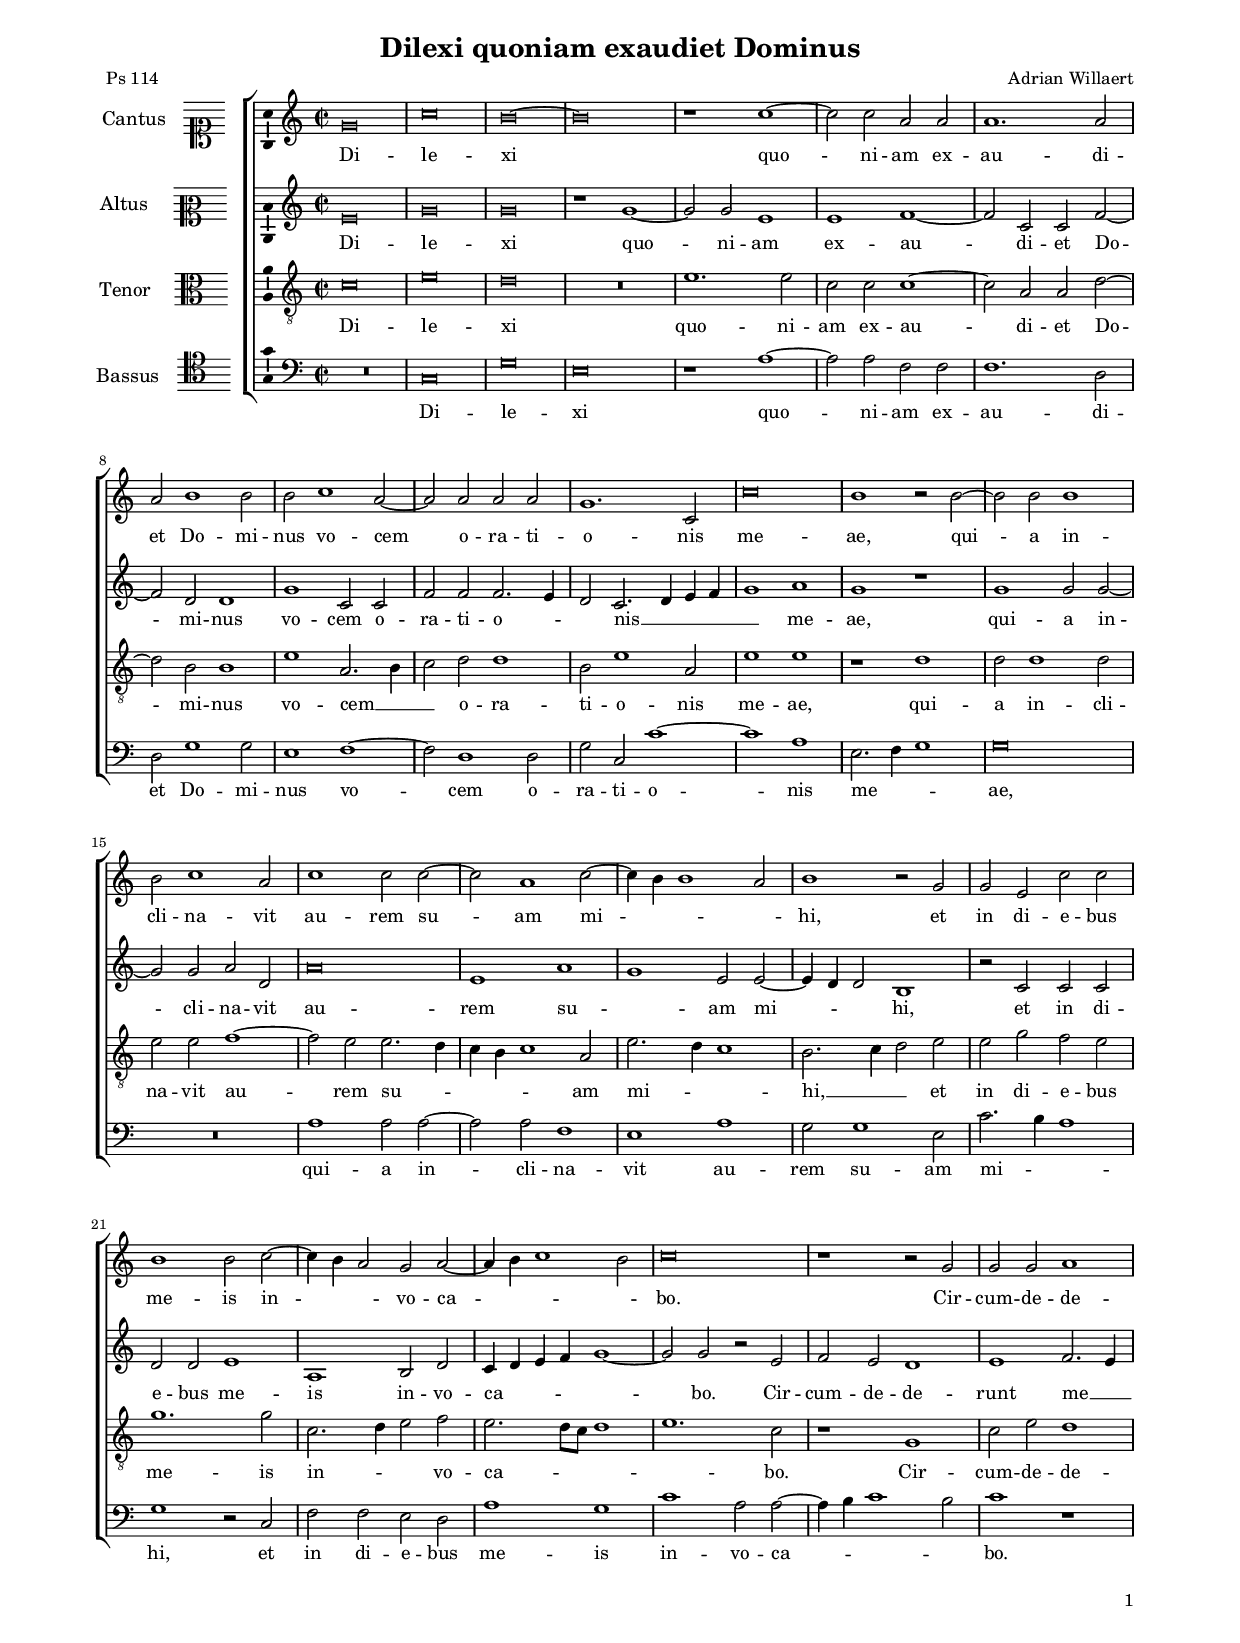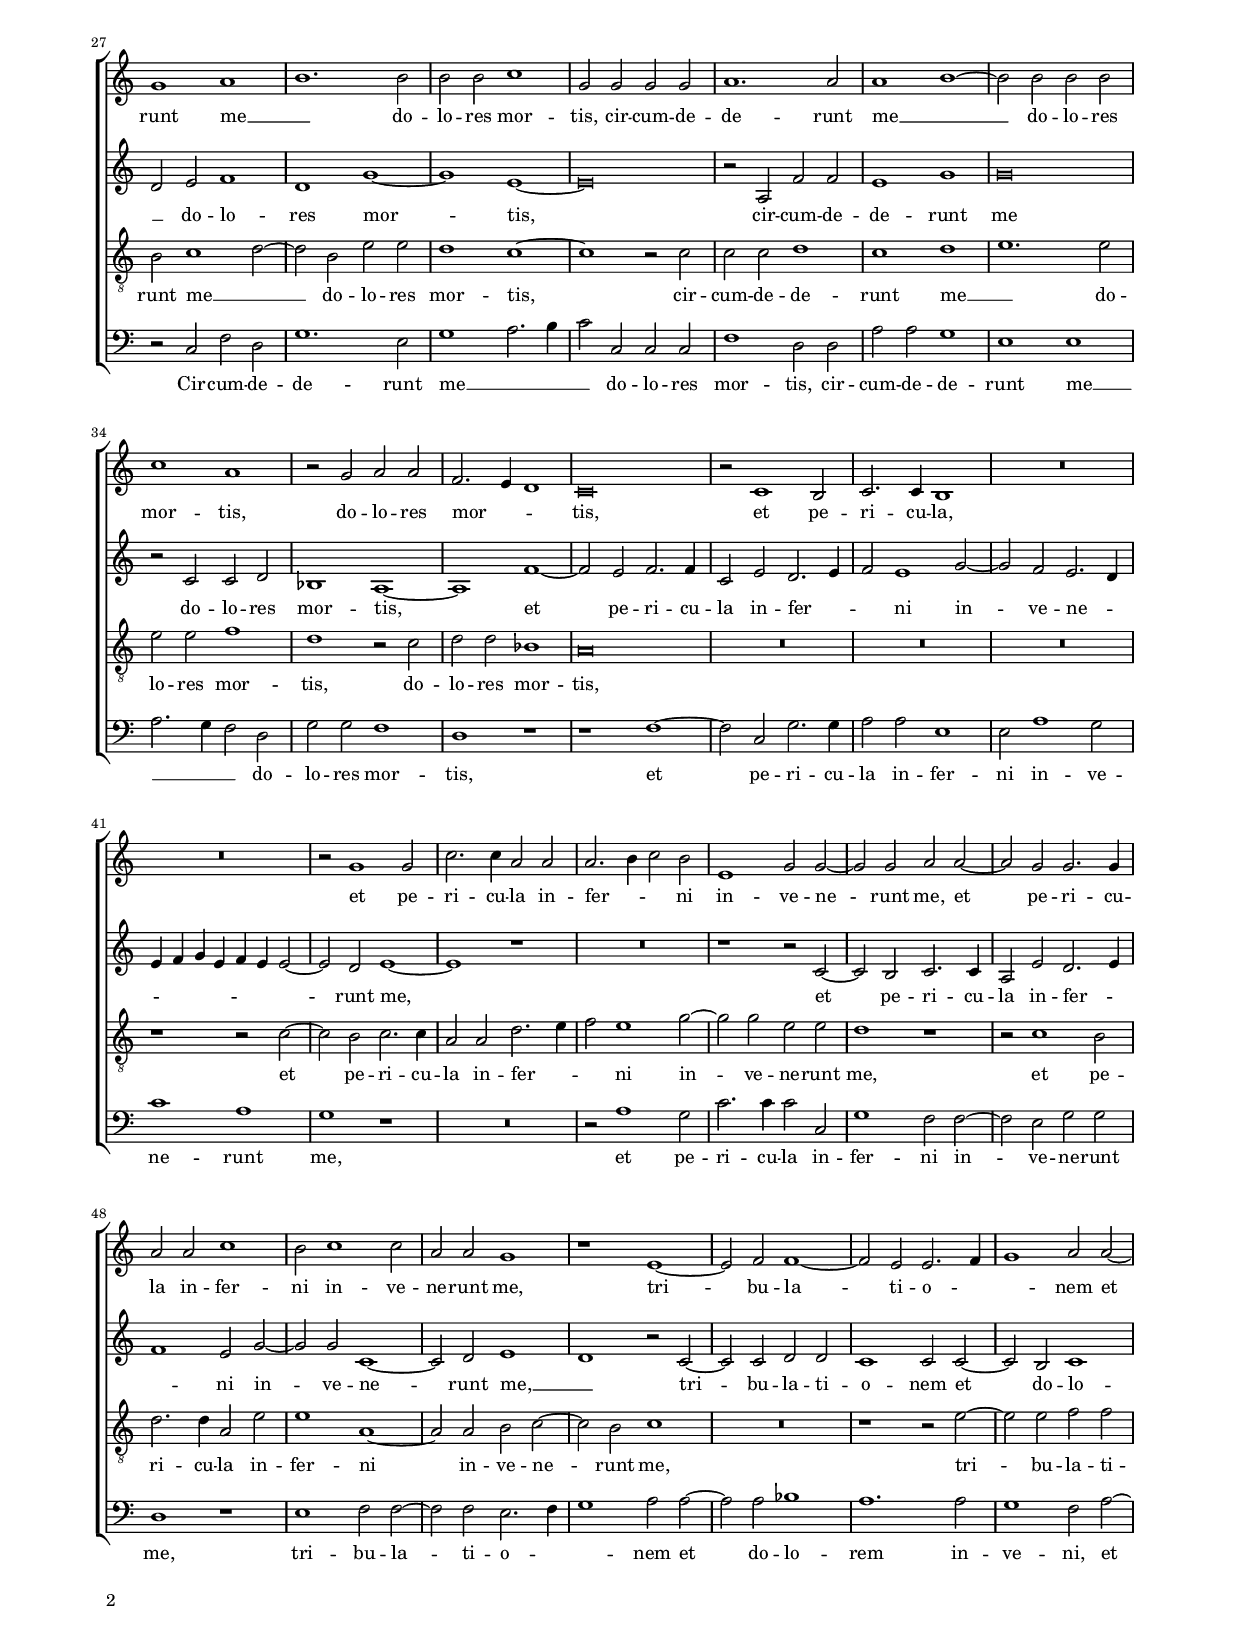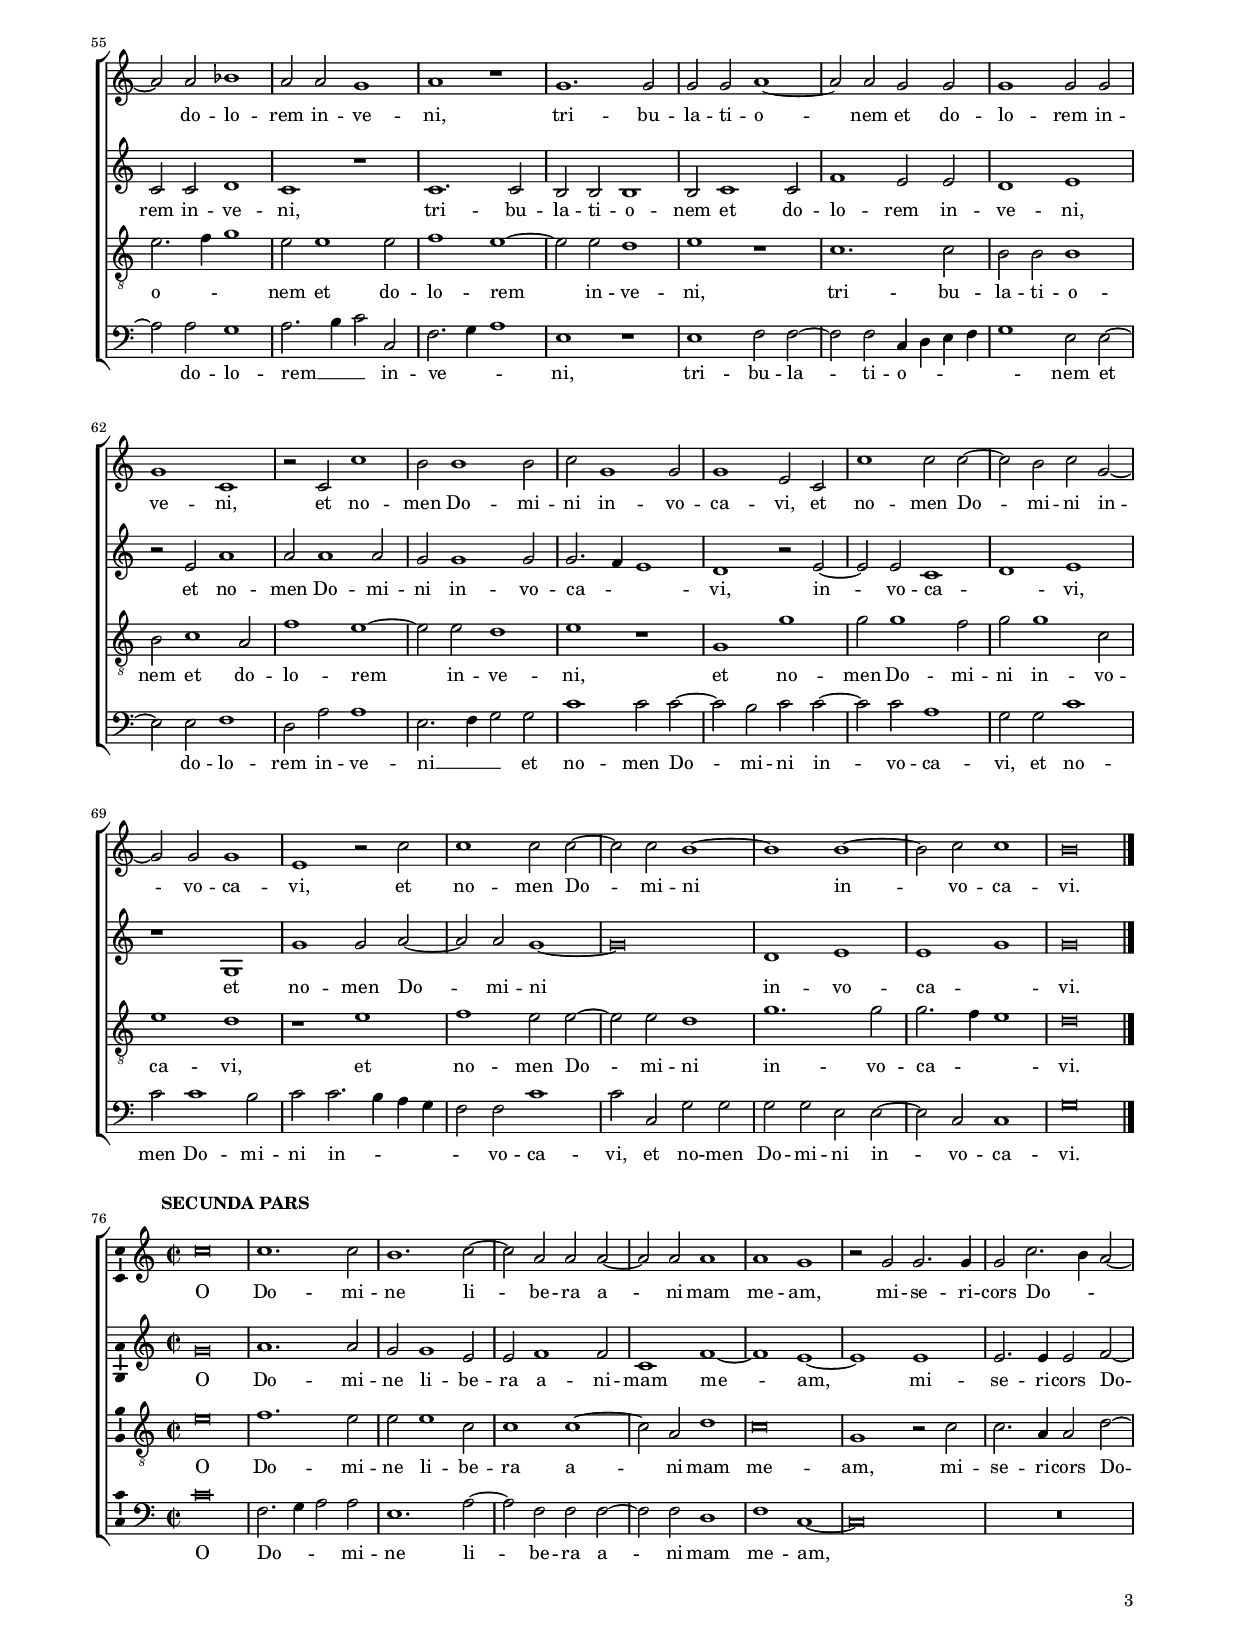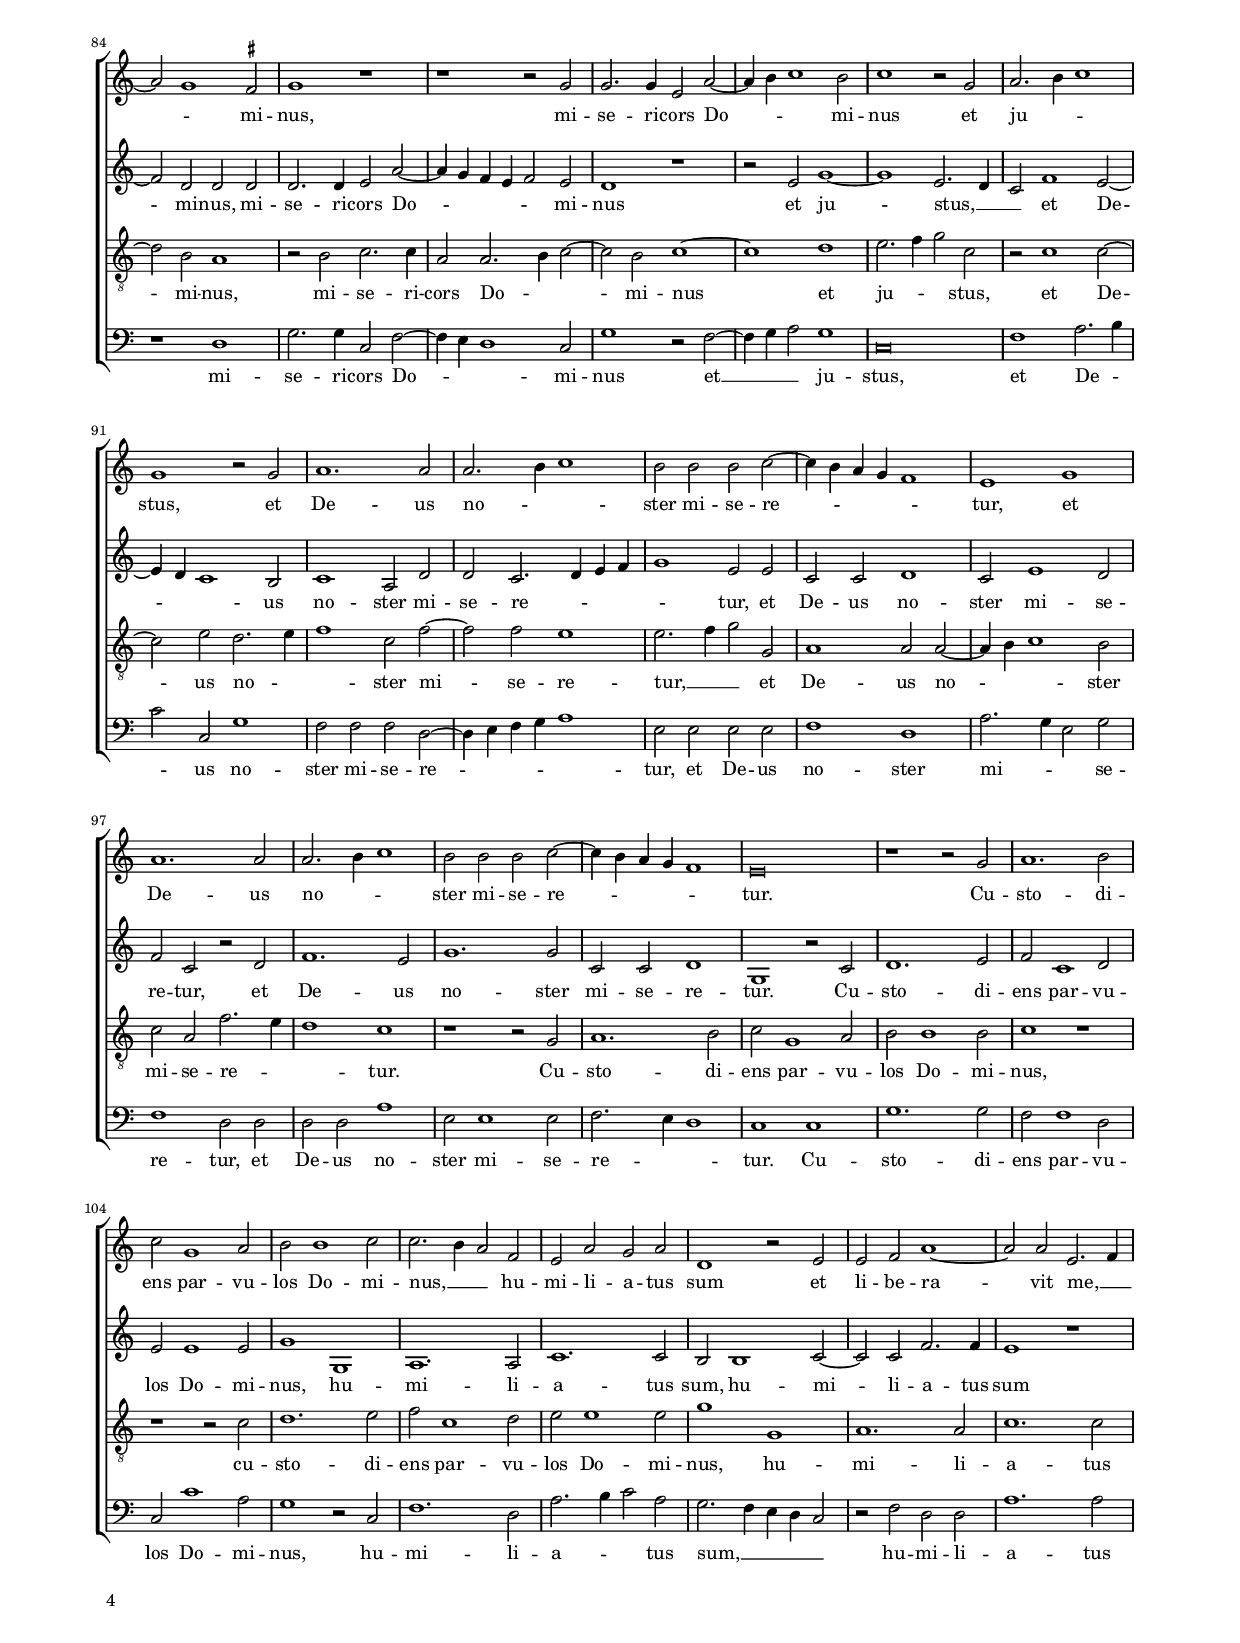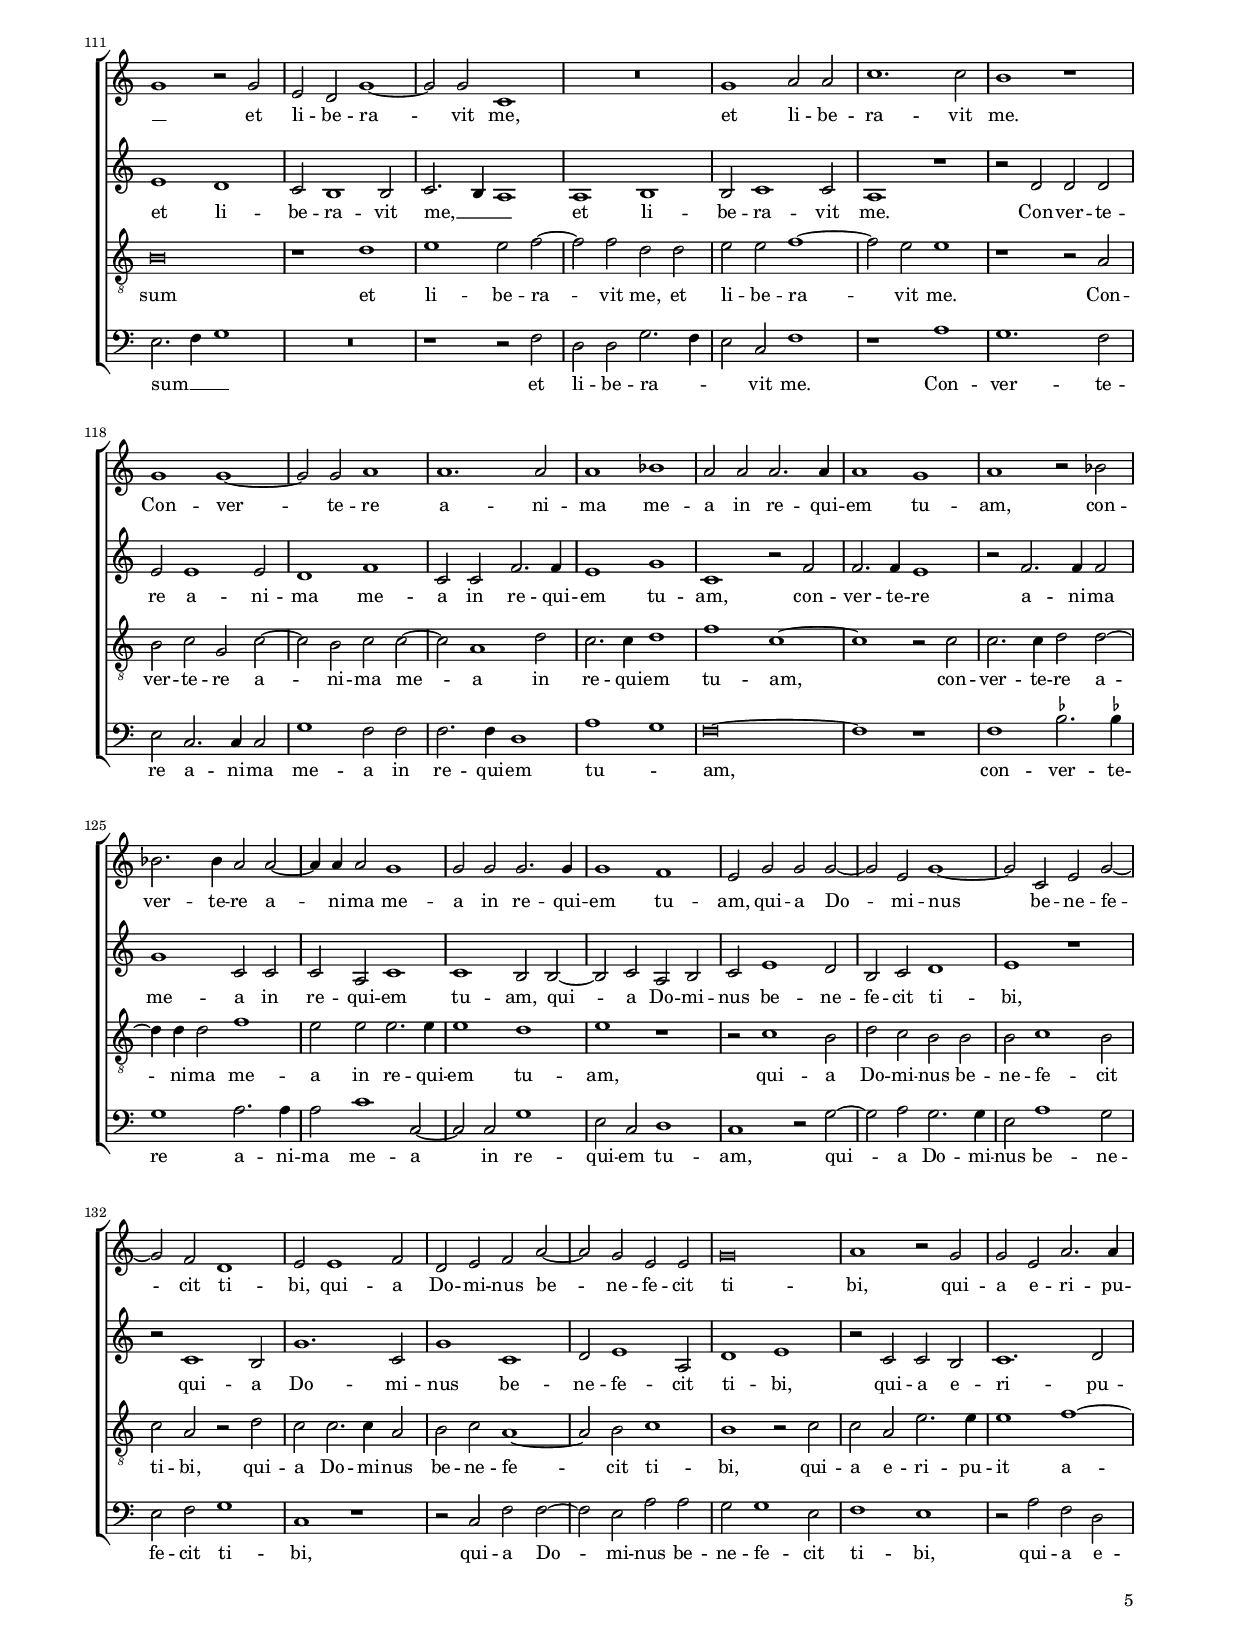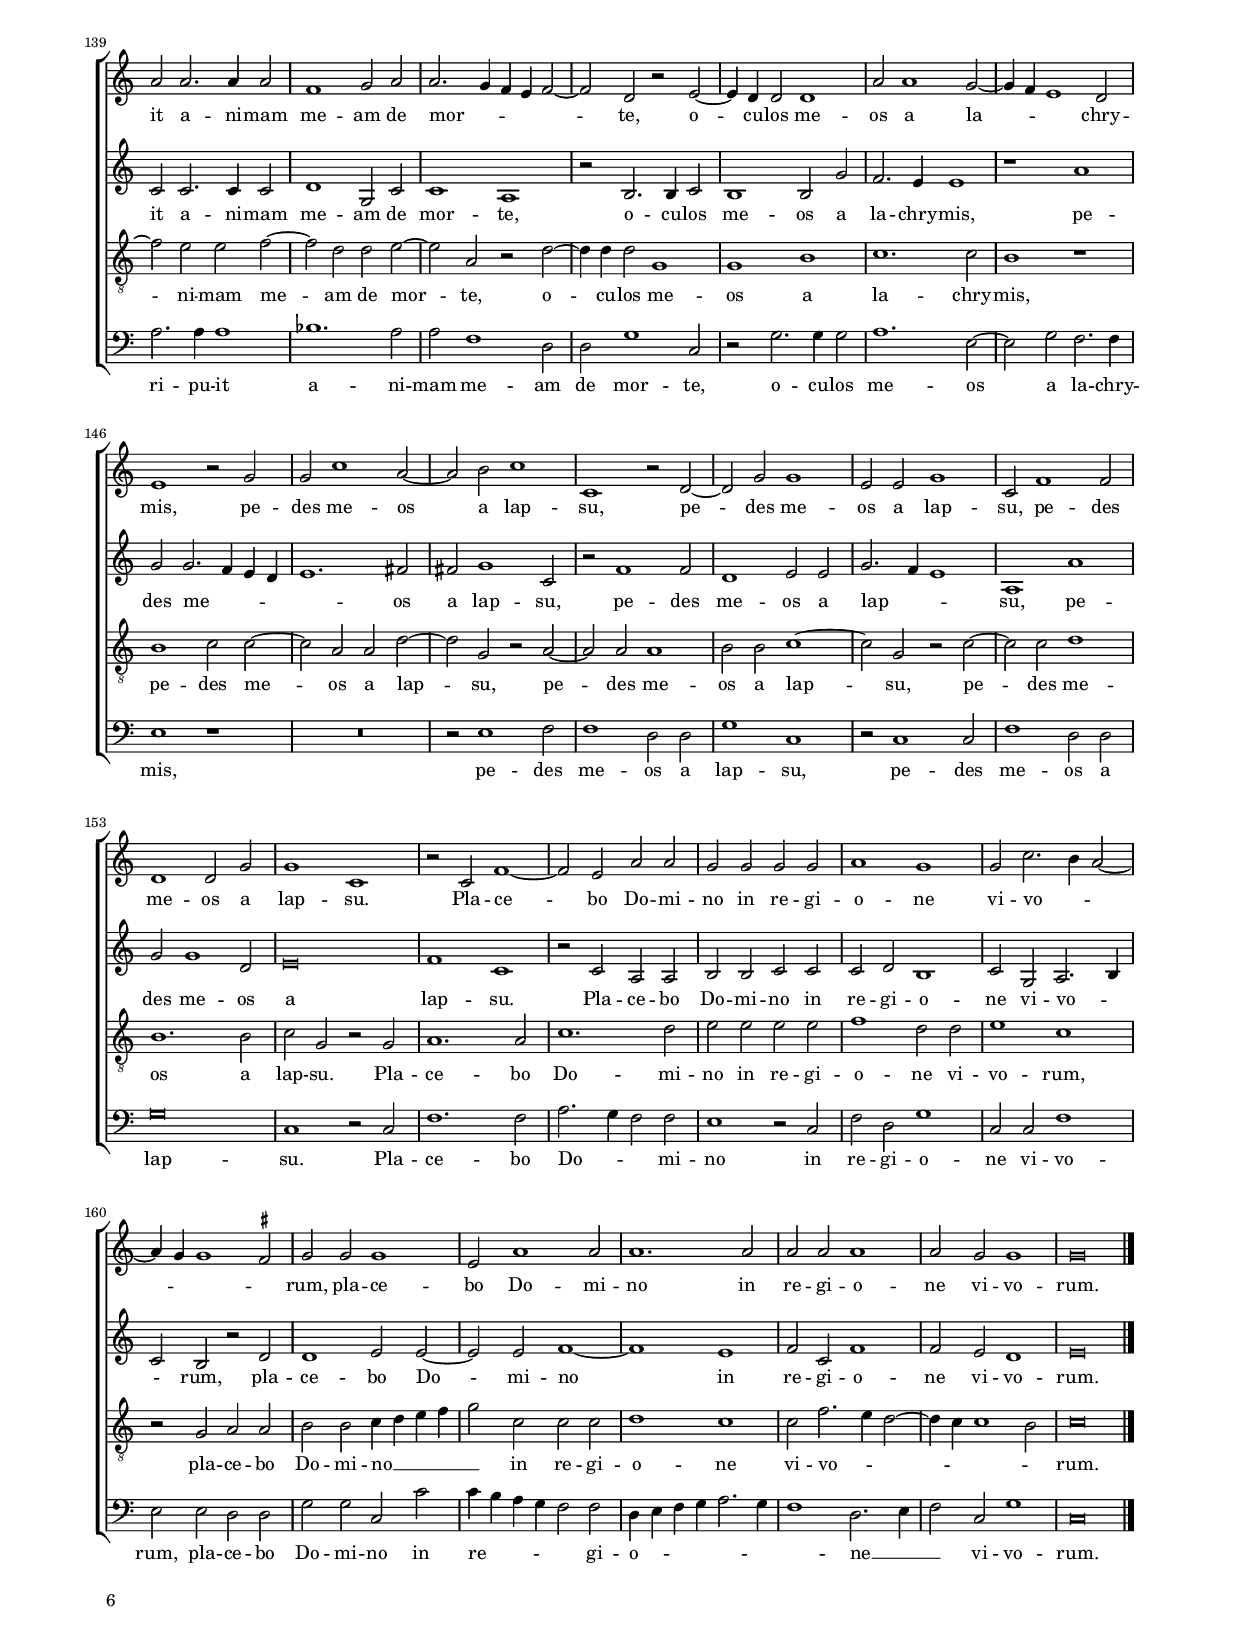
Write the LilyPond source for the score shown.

\header
{
	title="Dilexi quoniam exaudiet Dominus"
	composer="Adrian Willaert"
	poet="Ps 114"
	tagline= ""
}

\version "2.24.2"
\language deutsch
#(set-global-staff-size 15)
% #(set-default-paper-size "letter")
#(ly:set-option 'point-and-click #f)


	ficta = { \once \set suggestAccidentals = ##t }
	
	forget = #(define-music-function (music) (ly:music?) #{
		\accidentalStyle forget
		$music
		\accidentalStyle default
		#})


\paper
	{
	top-margin = 1.8 \cm
	bottom-margin = 1.2 \cm
	left-margin = 1.8 \cm
	right-margin = 1.8 \cm
	ragged-bottom = ##f
	ragged-last-bottom = ##f
	print-page-number = ##f
	score-system-spacing = #'((basic-distance . 16) (minimum-distance . 14) (padding . 5) (strechability . 150))
	system-system-spacing = #'((basic-distance . 16) (minimum-distance . 14) (padding . 5) (strechability . 150))
	oddFooterMarkup=\markup   \fill-line { "" \fromproperty #'page:page-number-string }
	evenFooterMarkup=\markup  \fill-line { \fromproperty #'page:page-number-string "" }
	last-bottom-spacing = #'((basic-distance . 12) (minimum-distance . 7) (padding . 4))
	%systems-per-page = 4
	page-count = 6
%	min-systems-per-page = 3
	}

global = {
	\key c \major
	\time 2/2 \set Score.measureLength = #(ly:make-moment 2/1)
	\skip 1*2*75 \bar "|."
	}
	

incipitcantus = \markup { \score {
	{
	\set Staff.instrumentName = \markup { \fontsize #1 "Cantus" }
	\key c \major
	\clef soprano
	s4 \bar ""
	}
	\layout  {
	raggedright = ##t
	indent = 1.6 \cm
	line-width = 2.5\cm
	\context { \Staff \remove Time_signature_engraver }
	\override Staff.Clef.Y-extent = #'(0 . 0)
	}} \hspace #1 }
      
      
incipitaltus = \markup { \score {
	{
	\set Staff.instrumentName = \markup { \fontsize #1 "Altus" }
	\key c \major
	\clef mezzosoprano
	s4 \bar ""
	}
	\layout  {
	raggedright = ##t
	indent = 1.6 \cm
	line-width = 2.5\cm
	\context { \Staff \remove Time_signature_engraver }
	\override Staff.Clef.Y-extent = #'(0 . 0)
	}} \hspace #1 }


incipittenor = \markup { \score {
	{
	\set Staff.instrumentName = \markup { \fontsize #1 "Tenor" }
	\key c \major
	\clef alto
	s4 \bar ""
	}
	\layout  {
	raggedright = ##t
	indent = 1.6 \cm
	line-width = 2.5\cm
	\context { \Staff \remove Time_signature_engraver }
	\override Staff.Clef.Y-extent = #'(0 . 0)
	}} \hspace #1 }
      
      
incipitbassus = \markup { \score {
	{
	\set Staff.instrumentName = \markup { \fontsize #1 "Bassus" }
	\key c \major
	\clef tenor
	s4 \bar ""
	}
	\layout  {
	raggedright = ##t
	indent = 1.6 \cm
	line-width = 2.5\cm
	\context { \Staff \remove Time_signature_engraver }
	\override Staff.Clef.Y-extent = #'(0 . 0)
	}} \hspace #1 }


cantus =  \relative c''
	{
	g\breve
	c\breve
	h\breve~
	h\breve
%5
	r1 c~ |
	c2 c a a
	a1. a2
	a2 h1 h2
	h2 c1 a2~
%10
	a2 a a a |
	g1. c,2
	c'\breve
	h1 r2 h~
	h2 h h1
%15
	h2 c1 a2 |
	c1 c2 c~
	c2 a1 c2~
	c4 h h1 a2
	h1 r2 g
%20
	g2 e c' c |
	h1 h2 c~
	c4 h a2 g a~
	a4 h c1 h2
	c\breve
%25
	r1 r2 g |
	g2 g a1
	g1 a
	h1. h2
	h2 h c1
%30
	g2 g g g |
	a1. a2
	a1 h~
	h2 h h h
	c1 a
%35
	r2 g a a |
	f2. e4 d1
	c\breve
	r2 c1 h2
	c2. c4 h1
%40
	R\breve |
	R\breve
	r2 g'1 g2
	c2. c4 a2 a
	a2. h4 c2 h
%45
	e,1 g2 g~ |
	g2 g a a~
	a2 g g2. g4
	a2 a c1
	h2 c1 c2
%50
	a2 a g1 |
	r1 e~
	e2 f f1~
	f2 e e2. f4
	g1 a2 a~
%55
	a2 a b1 |
	a2 a g1
	a1 r
	g1. g2
	g2 g a1~
%60
	a2 a g g |
	g1 g2 g
	g1 c,
	r2 c c'1
	h2 h1 h2
%65
	c2 g1 g2 |
	g1 e2 c
	c'1 c2 c~
	c2 h c g~
	g2 g g1
%70
	e1 r2 c' |
	c1 c2 c~
	c2 c h1~
	h1 h~
	h2 c c1
%75
	h\breve |
	}


altus =  \relative c'
	{
	e\breve
	g\breve
	g\breve
	r1 g~
%5
	g2 g e1 |
	e1 f~
	f2 c c f~ 
	f2 d d1
	g1 c,2 c
%10
	f2 f f2. e4 |
	d2 c2. d4 e f
	g1 a
	g1 r
	g1 g2 g~
%15
	g2 g a d, |
	a'\breve
	e1 a
	g1 e2 e~
	e4 d d2 h1
%20
	r2 c c c |
	d2 d e1
	a,1 h2 d
	c4 d e f g1~
	g2 g r e
%25
	f2 e d1 |
	e1 f2. e4
	d2 e f1
	d1 g~
	g1 e~
%30
	e\breve |
	r2 a, f' f
	e1 g
	g\breve
	r2 c, c d
%35
	b1 a~ |
	a1 f'~
	f2 e f2. f4
	c2 e d2. e4
	f2 e1 g2~
%40
	g2 f e2. d4 |
	e4 f g e f e e2~
	e2 d e1~
	e1 r
	R\breve
%45
	r1 r2 c~ |
	c2 h c2. c4
	a2 e' d2. e4
	f1 e2 g~
	g2 g c,1~
%50
	c2 d e1 |
	d1 r2 c~
	c2 c d d
	c1 c2 c~
	c2 h c1
%55
	c2 c d1 |
	c1 r
	c1. c2
	h2 h h 1
	h2 c1 c2
%60
	f1 e2 e |
	d1 e
	r2 e a1
	a2 a1 a2
	g2 g1 g2
%65
	g2. f4 e1 |
	d1 r2 e~
	e2 e c1
	d1 e
	r1 g,
%70
	g'1 g2 a~ |
	a2 a g1~
	g\breve
	d1 e
	e1 g
%75
	g\breve |
	}


tenor =  \relative c'
	{
	c\breve
	e\breve
	d\breve
	R\breve
%5
	e1. e2 |
	c2 c c1~
	c2 a a d~
	d2 h h1
	e1 a,2. h4
%10
	c2 d d1 |
	h2 e1 a,2
	e'1 e
	r1 d
	d2 d1 d2
%15
	e2 e f1~ |
	f2 e e2. d4
	c4 h c1 a2
	e'2. d4 c1
	h2. c4 d2 e
%20
	e2 g f e |
	g1. g2
	c,2. d4 e2 f
	e2. d8 c d1
	e1. c2
%25
	r1 g |
	c2 e d1
	h2 c1 d2~
	d2 h e e
	d1 c~
%30
	c1 r2 c |
	c2 c d1
	c1 d
	e1. e2
	e2 e f1
%35
	d1 r2 c |
	d2 d b1
	a\breve
	R\breve
	R\breve
%40
	R\breve |
	r1 r2 c~
	c2 h c2. c4
	a2 a d2. e4
	f2 e1 g2~
%45
	g2 g e e |
	d1 r
	r2 c1 h2
	d2. d4 a2 e'
	e1 a,~
%50
	a2 a h c~ |
	c2 h c1
	R\breve
	r1 r2 e~
	e2 e f f
%55
	e2. f4 g1 |
	e2 e1 e2
	f1 e~
	e2 e d1
	e1 r
%60
	c1. c2 |
	h2 h h1
	h2 c1 a2
	f'1 e~
	e2 e d1
%65
	e1 r |
	g,1 g'
	g2 g1 f2
	g2 g1 c,2
	e1 d
%70
	r1 e |
	f1 e2 e~
	e2 e d1
	g1. g2
	g2. f4 e1
%75
	d\breve |
	}


bassus  =  \relative c
	{
	R\breve
	c\breve
	g'\breve
	e\breve
%5
	r1 a~ |
	a2 a f f
	f1. d2
	d2 g1 g2
	e1 f~
%10
	f2 d1 d2 |
	g2 c, c'1~
	c1 a
	e2. f4 g1
	g\breve
%15
	R\breve |
	a1 a2 a~
	a2 a f1
	e1 a
	g2 g1 e2
%20
	c'2. h4 a1 |
	g1 r2 c,
	f2 f e d
	a'1 g
	c1 a2 a~
%25
	a4 h c1 h2 |
	c1 r
	r2 c, f d
	g1. e2
	g1 a2. h4
%30
	c2 c, c c |
	f1 d2 d
	a' a g1
	e1 e
	a2. g4 f2 d
%35
	g2 g f1 |
	d1 r
	r1 f~
	f2 c g'2. g4
	a2 a e1
%40
	e2 a1 g2 |
	c1 a
	g1 r
	R\breve
	r2 a1 g2
%45
	c2. c4 c2 c, |
	g'1 f2 f~
	f2 e g g
	d1 r
	e1 f2 f~
%50
	f2 f e2. f4 |	
	g1 a2 a~
	a2 a b1
	a1. a2
	g1 f2 a~
%55
	a2 a g1 |
	a2. h4 c2 c,
	f2. g4 a1
	e1 r
	e1 f2 f~
%60
	f2 f c4 d e f
	g1 e2 e~ |
	e2 e f1
	d2 a' a1
	e2. f4 g2 g
%65
	c1 c2 c~
	c2 h c c~ |
	c2 c a1
	g2 g c1
	c2 c1 h2
%70
	c2 c2. h4 a g
	f2 f c'1 |
	c2 c, g' g
	g2 g e e~
	e2 c c1
%75
	g'\breve |
	}


lyricscantus = \lyricmode {
	Di -- le -- xi quo -- ni -- am ex -- au -- di -- et Do -- mi -- nus
	vo -- cem o -- ra -- ti -- o -- nis me -- ae,
	qui -- a in -- cli -- na -- vit au -- rem su -- am mi -- _ _ _ hi,
	et in di -- e -- bus me -- is in -- _ _ vo -- ca -- _ _ _ bo.
	Cir -- cum -- de -- de -- runt me __ _ do -- lo -- res mor -- tis,
	cir -- cum -- de -- de -- runt me __ _ do -- lo -- res mor -- tis,
	do -- lo -- res mor -- _ _ tis,
	et pe -- ri -- cu -- la,
	et pe -- ri -- cu -- la in -- fer -- _ _ ni in -- ve -- ne -- runt me,
	et pe -- ri -- cu -- la in -- fer -- ni in -- ve -- ne -- runt me,
	tri -- bu -- la -- ti -- o -- _ _ nem et do -- lo -- rem in -- ve -- ni,
	tri -- bu -- la -- ti -- o -- nem et do -- lo -- rem in -- ve -- ni,
	et no -- men Do -- mi -- ni in -- vo -- ca -- vi,
	et no -- men Do -- mi -- ni in -- vo -- ca -- vi,
	et no -- men Do -- mi -- ni in -- vo -- ca -- vi.
	}


lyricsaltus = \lyricmode {
	Di -- le -- xi quo -- ni -- am ex -- au -- di -- et Do -- mi -- nus
	vo -- cem o -- ra -- ti -- o -- _ _ nis __ _ _ _ _ me -- ae,
	qui -- a in -- cli -- na -- vit au -- rem su -- _ am mi -- _ _ hi,
	et in di -- e -- bus me -- is in -- vo -- ca -- _ _ _ _ bo.
	Cir -- cum -- de -- de -- runt me __ _ _ do -- lo -- res mor -- tis,
	cir -- cum -- de -- de -- runt me do -- lo -- res mor -- tis,
	et pe -- ri -- cu -- la in -- fer -- _ _ ni in -- ve -- ne -- _ _ _ _ _ _ _ _ runt me,
	et pe -- ri -- cu -- la in -- fer -- _ _ ni in -- ve -- ne -- runt me, __ _
	tri -- bu -- la -- ti -- o -- nem et do -- lo -- rem in -- ve -- ni,
	tri -- bu -- la -- ti -- o -- nem et do -- lo -- rem in -- ve -- ni,
	et no -- men Do -- mi -- ni in -- vo -- ca -- _ _ vi,
	in -- vo -- ca -- _ vi,
	et no -- men Do -- mi -- ni in -- vo -- ca -- _ vi.
	}


lyricstenor = \lyricmode {
	Di -- le -- xi quo -- ni -- am ex -- au -- di -- et Do -- mi -- nus
	vo -- cem __ _ _ o -- ra -- ti -- o -- nis me -- ae,
	qui -- a in -- cli -- na -- vit au -- rem su -- _ _ _ _ am mi -- _ _ hi, __ _ _
	et in di -- e -- bus me -- is in -- _ _ vo -- ca -- _ _ _ _ bo.
	Cir -- cum -- de -- de -- runt me __ _ do -- lo -- res mor -- tis,
	cir -- cum -- de -- de -- runt me __ _ do -- lo -- res mor -- tis,
	do -- lo -- res mor -- tis,
	et pe -- ri -- cu -- la in -- fer -- _ _ ni in -- ve -- ne -- runt me,
	et pe -- ri -- cu -- la in -- fer -- ni in -- ve -- ne -- runt me,
	tri -- bu -- la -- ti -- o -- _ _ nem et do -- lo -- rem in -- ve -- ni,
	tri -- bu -- la -- ti -- o -- nem et do -- lo -- rem in -- ve -- ni,
	et no -- men Do -- mi -- ni in -- vo -- ca -- vi,
	et no -- men Do -- mi -- ni in -- vo -- ca -- _ _ vi.
	}


lyricsbassus = \lyricmode {
	Di -- le -- xi quo -- ni -- am ex -- au -- di -- et Do -- mi -- nus
	vo -- cem o -- ra -- ti -- o -- nis me -- _ _ ae,
	qui -- a in -- cli -- na -- vit au -- rem su -- am mi -- _ _ hi,
	et in di -- e -- bus me -- is in -- vo -- ca -- _ _ _ bo.
	Cir -- cum -- de -- de -- runt me __ _ _ _ do -- lo -- res mor -- tis,
	cir -- cum -- de -- de -- runt me __ _ _ _ do -- lo -- res mor -- tis,
	et pe -- ri -- cu -- la in -- fer -- ni in -- ve -- ne -- runt me,
	et pe -- ri -- cu -- la in -- fer -- ni in -- ve -- ne -- runt me,
	tri -- bu -- la -- ti -- o -- _ _ nem et do -- lo -- rem in -- ve -- ni,
	et do -- lo -- rem __ _ _ in -- ve -- _ _ ni,
	tri -- bu -- la -- ti -- o -- _ _ _ _ nem et do -- lo -- rem in -- ve -- ni __ _ _ 
	et no -- men Do -- mi -- ni in -- vo -- ca -- vi,
	et no -- men Do -- mi -- ni in -- _ _ _ _ vo -- ca -- vi,
	et no -- men Do -- mi -- ni in -- vo -- ca -- vi.
	}


\score
{  
	\transpose c c {
	\new ChoirStaff \with { \override StaffGrouper.staff-staff-spacing.basic-distance = #12 }
	<<


	\new Staff << \global
	\new Voice="v1" {
		\set Staff.instrumentName=\incipitcantus
	%       \set Staff.instrumentName="S"
		\set Staff.midiInstrument = "reed organ"
		\clef violin
		\cantus }
	\new Lyrics \lyricsto "v1" {\lyricscantus }
	>>


	\new Staff << \global
	\new Voice="v2" {
		\set Staff.instrumentName=\incipitaltus
	%       \set Staff.instrumentName="A"
		\set Staff.midiInstrument = "reed organ"
		\clef violin 
		\altus}
	\new Lyrics \lyricsto "v2" {\lyricsaltus }
	>>


	\new Staff << \global
	\new Voice="v3" {
		\set Staff.instrumentName=\incipittenor
	%       \set Staff.instrumentName="T"
		\set Staff.midiInstrument = "reed organ"
		\clef "G_8"
		\tenor }
	\new Lyrics \lyricsto "v3" {\lyricstenor }
	>>


	\new Staff << \global
	\new Voice="v4" {
		\set Staff.instrumentName=\incipitbassus
	%       \set Staff.instrumentName="B"
		\set Staff.midiInstrument = "reed organ"
		\clef bass
		\bassus }
	\new Lyrics \lyricsto "v4" {\lyricsbassus}
	>>

	>>
	} % transpose

	\layout
	{
	indent = 2.5 \cm
    
%	\context { \Lyrics \override VerticalAxisGroup.nonstaff-relatedstaff-spacing.padding = #2 }
%	\context { \Lyrics \override LyricText.font-size = #1 }
	\context { \Staff \override TimeSignature.break-visibility = #end-of-line-invisible }
	\context { \Staff \consists Ambitus_engraver }
	\context { \Score \override BarNumber.padding = #2 }
	\context { \Voice \override NoteHead.style = #'baroque }
	}

\midi
	{
	\tempo 2 = 90
	}

}

%%%%%%%%%%%%%%%%%%%%  SECUNDA PARS


global = {
	\key c \major
	\time 2/2 \set Score.measureLength = #(ly:make-moment 2/1)
	\set Score.currentBarNumber = #76
	\skip 1*2*91 \bar "|."
	}


cantus =  \relative c''
	{
	c\breve
	c1. c2
	h1. c2~
	c2 a a a~
%5
	a2 a a1 |
	a1 g
	r2 g g2. g4
	g2 c2. h4 a2~
	a2 g1 \ficta fis2
%10
	g1 r |
	r1 r2 g
	g2. g4 e2 a~
	a4 h c1 h2
	c1 r2 g
%15
	a2. h4 c1 |
	g1 r2 g
	a1. a2
	a2. h4 c1
	h2 h h c~
%20
	c4 h a g f1 |
	e1 g
	a1. a2
	a2. h4 c1
	h2 h h c~
%25
	c4 h a g f1 |
	e\breve
	r1 r2 g
	a1. h2 
	c2 g1 a2
%30
	h2 h1 c2 |
	c2. h4 a2 f
	e2 a g a
	d,1 r2 e
	e2 f a1~
%35
	a2 a e2. f4 |
	g1 r2 g
	e2 d g1~
	g2 g c,1
	R\breve
%40
	g'1 a2 a |
	c1. c2
	h1 r
	g1 g~
	g2 g a1
%45
	a1. a2 |
	a1 b
	a2 a a2. a4
	a1 g
	a1 r2 b
%50
	b2. b4 a2 a~ |
	a4 a a2 g1
	g2 g g2. g4
	g1 f
	e2 g g g~
%55
	g2 e g1~ |
	g2 c, e g~
	g2 f d1
	e2 e1 f2
	d2 e f a~
%60
	a2 g e e |	
	g\breve
	a1 r2 g
	g2 e a2. a4
	a2 a2. a4 a2
%65
	f1 g2 a |
	a2. g4 f e f2~
	f2 d r e~
	e4 d d2 d1
	a'2 a1 g2~
%70
	g4 f e1 d2 |
	e1 r2 g
	g2 c1 a2~
	a2 h c1
	c,1 r2 d~
%75
	d2 g g1 |
	e2 e g1
	c,2 f1 f2
	d1 d2 g
	g1 c,
%80
	r2 c f1~ |
	f2 e a a
	g2 g g g
	a1 g
	g2 c2. h4 a2~
%85
	a4 g g1 \ficta fis2 |
	g2 g g1
	e2 a1 a2
	a1. a2
	a2 a a1
%90
	a2 g g1 |
	g\breve |
	}


altus =  \relative c'
	{
	g'\breve
	a1. a2
	g2 g1 e2
	e2 f1 f2
%5
	c1 f~ |
	f1 e~
	e1 e
	e2. e4 e2 f~
	f2 d d d
%10
	d2. d4 e2 a~ |
	a4 g f e f2 e
	d1 r
	r2 e g1~
	g1 e2. d4
%15
	c2 f1 e2~ |
	e4 d c1 h2
	c1 a2 d
	d2 c2. d4 e f
	g1 e2 e
%20
	c2 c d1 |
	c2 e1 d2
	f2 c r d
	f1. e2
	g1. g2
%25
	c,2 c d1 |
	g,1 r2 c
	d1. e2
	f2 c1 d2
	e2 e1 e2
%30
	g1 g, |
	a1. a2
	c1. c2
	h2 h1 c2~
	c2 c f2. f4
%35
	e1 r |
	e1 d
	c2 h1 h2
	c2. h4 a1
	a1 h
%40
	h2 c1 c2 |
	a1 r
	r2 d d d
	e2 e1 e2
	d1 f
%45
	c2 c f2. f4 |
	e1 g
	c,1 r2 f
	f2. f4 e1
	r2 f2. f4 f2
%50
	g1 c,2 c |
	c2 a c1
	c1 h2 h~
	h2 c a h
	c2 e1 d2
%55
	h2 c d1 |
	e1 r
	r2 c1 h2
	g'1. c,2
	g'1 c,
%60
	d2 e1 a,2 |
	d1 e
	r2 c c h
	c1. d2
	c2 c2. c4 c2
%65
	d1 g,2 c |
	c1 a
	r2 h2. h4 c2
	h1 h2 g'
	f2. e4 e1
%70
	r1 a |
	g2 g2. f4 e d
	e1. fis2
	fis2 g1 c,2
	r2 f1 f2
%75
	d1 e2 e |
	g2. f4 e1
	a,1 a'
	g2 g1 d2
	e\breve
%80
	f1 c |
	r2 c a a
	h2 h c c
	c2 d h1
	c2 g a2. h4
%85
	c2 h r d |
	d1 e2 e~
	e2 e f1~
	f1 e
	f2 c f1
%90
	f2 e d1 |
	e\breve |
	}


tenor =  \relative c'
	{
	e\breve
	f1. e2
	e2 e1 c2
	c1 c~
%5
	c2 a d1 |
	c\breve
	g1 r2 c
	c2. a4 a2 d~
	d2 h a1
%10
	r2 h c2. c4 |
	a2 a2. h4 c2~
	c2 h c1~
	c1 d
	e2. f4 g2 c,
%15
	r2 c1 c2~ |
	c2 e d2. e4
	f1 c2 f~
	f2 f e1
	e2. f4 g2 g,
%20
	a1 a2 a~ |
	a4 h c1 h2
	c2 a f'2. e4
	d1 c
	r1 r2 g
%25
	a1. h2 |
	c2 g1 a2
	h2 h1 h2
	c1 r
	r1 r2 c
%30
	d1. e2 |
	f2 c1 d2
	e2 e1 e2
	g1 g,
	a1. a2
%35
	c1. c2 |
	h\breve
	r1 d
	e1 e2 f~
	f2 f d d
%40
	e2 e f1~ |
	f2 e e1
	r1 r2 a,
	h2 c g c~
	c2 h c c~
%45
	c2 a1 d2 |
	c2. c4 d1
	f1 c~
	c1 r2 c
	c2. c4 d2 d~
%50
	d4 d d2 f1 |
	e2 e e2. e4
	e1 d
	e1 r
	r2 c1 h2
%55
	d2 c h h |
	h2 c1 h2
	c2 a r d
	c2 c2. c4 a2
	h2 c a1~
%60
	a2 h c1 |
	h1 r2 c
	c2 a e'2. e4
	e1 f~
	f2 e e f~
%65
	f2 d d e~ |
	e2 a, r d~
	d4 d d2 g,1
	g1 h
	c1. c2
%70
	h1 r |
	h1 c2 c~
	c2 a a d~
	d2 g, r a~
	a2 a a1
%75
	h2 h c1~ |
	c2 g r c~
	c2 c d1
	h1. h2
	c2 g r g
%80
	a1. a2 |
	c1. d2
	e2 e e e
	f1 d2 d
	e1 c
%85
	r2 g a a |
	h2 h c4 d e f
	g2 c, c c
	d1 c
	c2 f2. e4 d2~
%90
	d4 c c1 h2 |
	c\breve |
	}


bassus  =  \relative c
	{
	c'\breve
	f,2. g4 a2 a
	e1. a2~
	a2 f f f~
%5
	f2 f d1 |
	f1 c~
	c\breve
	R\breve
	r1 d
%10
	g2. g4 c,2 f~ |
	f4 e d1 c2
	g'1 r2 f~
	f4 g a2 g1
	c,\breve
%15
	f1 a2. h4 |
	c2 c, g'1
	f2 f f d~
	d4 e f g a1
	e2 e e e
%20
	f1 d |
	a'2. g4 e2 g
	f1 d2 d
	d2 d a'1
	e2 e1 e2
%25
	f2. e4 d1 |
	c1 c
	g'1. g2
	f2 f1 d2
	c2 c'1 a2
%30
	g1 r2 c, |
	f1. d2
	a'2. h4 c2 a
	g2. f4 e d c2
	r2 f d d
%35
	a'1. a2 |
	e2. f4 g1
	R\breve
	r1 r2 f
	d2 d g2. f4
%40
	e2 c f1 |
	r1 a
	g1. f2
	e2 c2. c4 c2
	g'1 f2 f
%45
	f2. f4 d1 |
	a'1 g
	f\breve~
	f1 r
	f1 \ficta b2. \ficta b!4
%50
	g1 a2. a4 |
	a2 c1 c,2~
	c2 c g'1
	e2 c d1
	c1 r2 g'~
%55
	g2 a g2. g4 |
	e2 a1 g2
	e2 f g1
	c,1 r
	r2 c f f~
%60
	f2 e a a |
	g2 g1 e2
	f1 e
	r2 a f d
	a'2. a4 a1
%65
	b1. a2 |
	a2 f1 d2
	d2 g1 c,2
	r2 g'2. g4 g2
	a1. e2~
%70
	e2 g f2. f4 |
	e1 r
	R\breve
	r2 e1 f2
	f1 d2 d
%75
	g1 c, |
	r2 c1 c2
	f1 d2 d
	g\breve
	c,1 r2 c
%80
	f1. f2 |
	a2. g4 f2 f
	e1 r2 c
	f2 d g1
	c,2 c f1
%85
	e2 e d d |
	g2 g c, c'
	c4 h a g f2 f
	d4 e f g a2. g4
	f1 d2. e4
%90
	f2 c g'1 |
	c,\breve |
	
	}


lyricscantus = \lyricmode {
	O Do -- mi -- ne li -- be -- ra a -- ni -- mam me -- am,
	mi -- se -- ri -- cors Do -- _ _ _ mi -- nus,
	mi -- se -- ri -- cors Do -- _ _ mi -- nus et ju -- _ _ stus,
	et De -- us no -- _ _ ster mi -- se -- re -- _ _ _ _ tur,
	et De -- us no -- _ _ ster mi -- se -- re -- _ _ _ _ tur.
	Cu -- sto -- di -- ens par -- vu -- los Do -- mi -- nus, __ _ _
	hu -- mi -- li -- a -- tus sum et li -- be -- ra -- vit me, __ _ _
	et li -- be -- ra -- vit me,
	et li -- be -- ra -- vit me.
	Con -- ver -- te -- re a -- ni -- ma me -- a in re -- qui -- em tu -- am,
	con -- ver -- te -- re a -- ni -- ma me -- a in re -- qui -- em tu -- am,
	qui -- a Do -- mi -- nus be -- ne -- fe -- cit ti -- bi,
	qui -- a Do -- mi -- nus be -- ne -- fe -- cit ti -- bi,
	qui -- a e -- ri -- pu -- it a -- ni -- mam me -- am de mor -- _ _ _ _ te,
	o -- cu -- los me -- os a la -- _ _ chry -- mis,
	pe -- des me -- os a lap -- su,
	pe -- des me -- os a lap -- su,
	pe -- des me -- os a lap -- su.
	Pla -- ce -- bo Do -- mi -- no in re -- gi -- o -- ne vi -- vo -- _ _ _ _ _ rum,
	pla -- ce -- bo Do -- mi -- no in re -- gi -- o -- ne vi -- vo -- rum.
	}


lyricsaltus = \lyricmode {
	O Do -- mi -- ne li -- be -- ra a -- ni -- mam me -- am,
	mi -- se -- ri -- cors Do -- mi -- nus,
	mi -- se -- ri -- cors Do -- _ _ _ _ mi -- nus et ju -- stus, __ _ _ 
	et De -- _ _ us no -- ster mi -- se -- re -- _ _ _ _ tur,
	et De -- us no -- ster mi -- se -- re -- tur,
	et De -- us no -- ster mi -- se -- re -- tur.
	Cu -- sto -- di -- ens par -- vu -- los Do -- mi -- nus,
	hu -- mi -- li -- a -- tus sum,
	hu -- mi -- li -- a -- tus sum et li -- be -- ra -- vit me, __ _ _
	et li -- be -- ra -- vit me.
	Con -- ver -- te -- re a -- ni -- ma me -- a in re -- qui -- em tu -- am,
	con -- ver -- te -- re a -- ni -- ma me -- a in re -- qui -- em tu -- am,
	qui -- a Do -- mi -- nus be -- ne -- fe -- cit ti -- bi,
	qui -- a Do -- mi -- nus be -- ne -- fe -- cit ti -- bi,
	qui -- a e -- ri -- pu -- it a -- ni -- mam me -- am de mor -- te,
	o -- cu -- los me -- os a la -- chry -- mis,
	pe -- des me -- _ _ _ _ os a lap -- su,
	pe -- des me -- os a lap -- _ _ su,
	pe -- des me -- os a lap -- su.
	Pla -- ce -- bo Do -- mi -- no in re -- gi -- o -- ne vi -- vo -- _ _ rum,
	pla -- ce -- bo Do -- mi -- no in re -- gi -- o -- ne vi -- vo -- rum.
	}


lyricstenor = \lyricmode {
	O Do -- mi -- ne li -- be -- ra a -- ni -- mam me -- am,
	mi -- se -- ri -- cors Do -- mi -- nus,
	mi -- se -- ri -- cors Do -- _ _ mi -- nus et ju -- _ _ stus,
	et De -- us no -- _ _ ster mi -- se -- re -- tur, __ _ _ 
	et De -- us no -- _ _ ster mi -- se -- re -- _ _ tur.
	Cu -- sto -- di -- ens par -- vu -- los Do -- mi -- nus,
	cu -- sto -- di -- ens par -- vu -- los Do -- mi -- nus,
	hu -- mi -- li -- a -- tus sum et li -- be -- ra -- vit me,
	et li -- be -- ra -- vit me.
	Con -- ver -- te -- re a -- ni -- ma me -- a in re -- qui -- em tu -- am,
	con -- ver -- te -- re a -- ni -- ma me -- a in re -- qui -- em tu -- am,
	qui -- a Do -- mi -- nus be -- ne -- fe -- cit ti -- bi,
	qui -- a Do -- mi -- nus be -- ne -- fe -- cit ti -- bi,
	qui -- a e -- ri -- pu -- it a -- ni -- mam me -- am de mor -- te,
	o -- cu -- los me -- os a la -- chry -- mis,
	pe -- des me -- os a lap -- su,
	pe -- des me -- os a lap -- su,
	pe -- des me -- os a lap -- su.
	Pla -- ce -- bo Do -- mi -- no in re -- gi -- o -- ne vi -- vo -- rum,
	pla -- ce -- bo Do -- mi -- no __ _ _ _ _ in re -- gi -- o -- ne vi -- vo -- _ _ _ _ _ rum.
	}


lyricsbassus = \lyricmode {
	O Do -- _ _ mi -- ne li -- be -- ra a -- ni -- mam me -- am,
	mi -- se -- ri -- cors Do -- _ _ mi -- nus et __ _ _ ju -- stus,
	et De -- _ _ us no -- ster mi -- se -- re -- _ _ _ _ tur,
	et De -- us no -- ster mi -- _ _ se -- re -- tur,
	et De -- us no -- ster mi -- se -- re -- _ _ tur.
	Cu -- sto -- di -- ens par -- vu -- los Do -- mi -- nus,
	hu -- mi -- li -- a -- _ _ tus sum, __ _ _ _ _ 
	hu -- mi -- li -- a -- tus sum __ _ _ et li -- be -- ra -- _ _ vit me.
	Con -- ver -- te -- re a -- ni -- ma me -- a in re -- qui -- em tu -- _ am,
	con -- ver -- te -- re a -- ni -- ma me -- a in re -- qui -- em tu -- am,
	qui -- a Do -- mi -- nus be -- ne -- fe -- cit ti -- bi,
	qui -- a Do -- mi -- nus be -- ne -- fe -- cit ti -- bi,
	qui -- a e -- ri -- pu -- it a -- ni -- mam me -- am de mor -- te,
	o -- cu -- los me -- os a la -- chry -- mis,
	pe -- des me -- os a lap -- su,
	pe -- des me -- os a lap -- su.
	Pla -- ce -- bo Do -- _ _ mi -- no in re -- gi -- o -- ne vi -- vo -- rum,
	pla -- ce -- bo Do -- mi -- no in re -- _ _ _ _ gi -- o -- _ _ _ _ _ _ ne __ _ _ vi -- vo -- rum.
	}


\score
{  
	\transpose c c {
	\new ChoirStaff \with { \override StaffGrouper.staff-staff-spacing.basic-distance = #12 }
	<<

	\new Staff <<\global
	\new Voice="v1" {
	  %\set Staff.instrumentName="Cantus"
		\set Staff.midiInstrument = "reed organ"
		\clef violin
		\cantus }
	\new Lyrics \lyricsto "v1" {\lyricscantus }
	>>


	\new Staff << \global
	\new Voice="v2" {
	  %\set Staff.instrumentName="Altus"
		\set Staff.midiInstrument = "reed organ"
		\clef violin 
		\altus}
	\new Lyrics \lyricsto "v2" {\lyricsaltus }
	>>


	\new Staff <<\global
	\new Voice="v3" {
	  %\set Staff.instrumentName="Tenor"
		\set Staff.midiInstrument = "reed organ"
		\clef "G_8"
		\tenor }
	\new Lyrics \lyricsto "v3" {\lyricstenor }
	>>


	\new Staff <<\global
	\new Voice="v4" {
	  %\set Staff.instrumentName="Bassus"
		\set Staff.midiInstrument = "reed organ"
		\clef bass
		\bassus }
	\new Lyrics \lyricsto "v4" {\lyricsbassus}
	>>

	>>
	} % transpose
		
	\layout
	{
	indent = 0 \cm
%	\context { \Lyrics \override VerticalAxisGroup.nonstaff-relatedstaff-spacing.padding = #2 }
%	\context { \Lyrics \override LyricText.font-size = #1 }
	\context { \Staff \consists Ambitus_engraver }
	\context { \Score \override BarNumber.padding = #2 }
	\context { \Voice \override NoteHead.style = #'baroque }
	}
	
	\header { piece = \markup { \raise #2 \hspace #7 \bold "SECUNDA PARS"} }
	
\midi
	{
	\tempo 2 = 90
	}
	
}

% EOF
